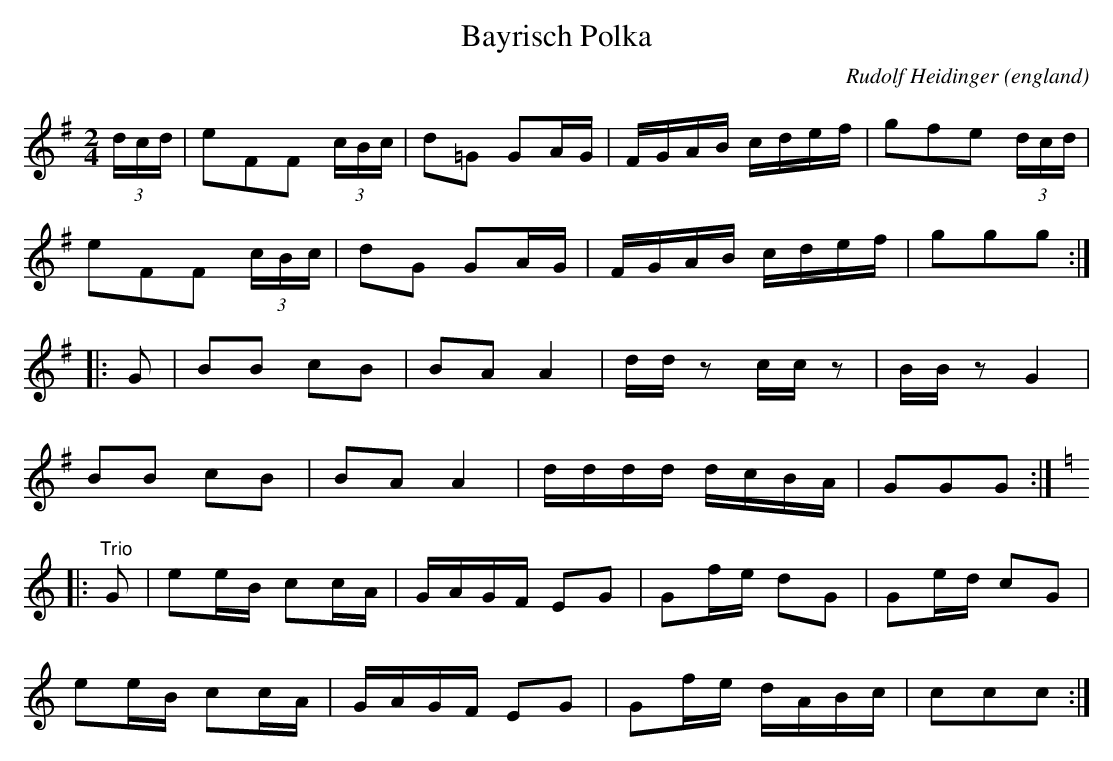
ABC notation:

X:1
T:Bayrisch Polka
O:england
C:Rudolf Heidinger
M:2/4
L:1/16
K:G
(3dcd|e2F2F2 (3cBc|d2=G2 G2AG|FGAB cdef|g2f2e2 (3dcd|
e2F2F2 (3cBc|d2G2 G2AG|FGAB cdef|g2g2g2:|
|:G2|B2B2 c2B2|B2A2A4|ddz2 ccz2|BBz2G4|
B2B2 c2B2|B2A2A4|dddd dcBA|G2G2G2:|
K:C
|:"Trio"G2|e2eB c2cA|GAGF E2G2|G2fe d2G2|G2ed c2G2|
e2eB c2cA|GAGF E2G2|G2fe dABc|c2c2c2:|
